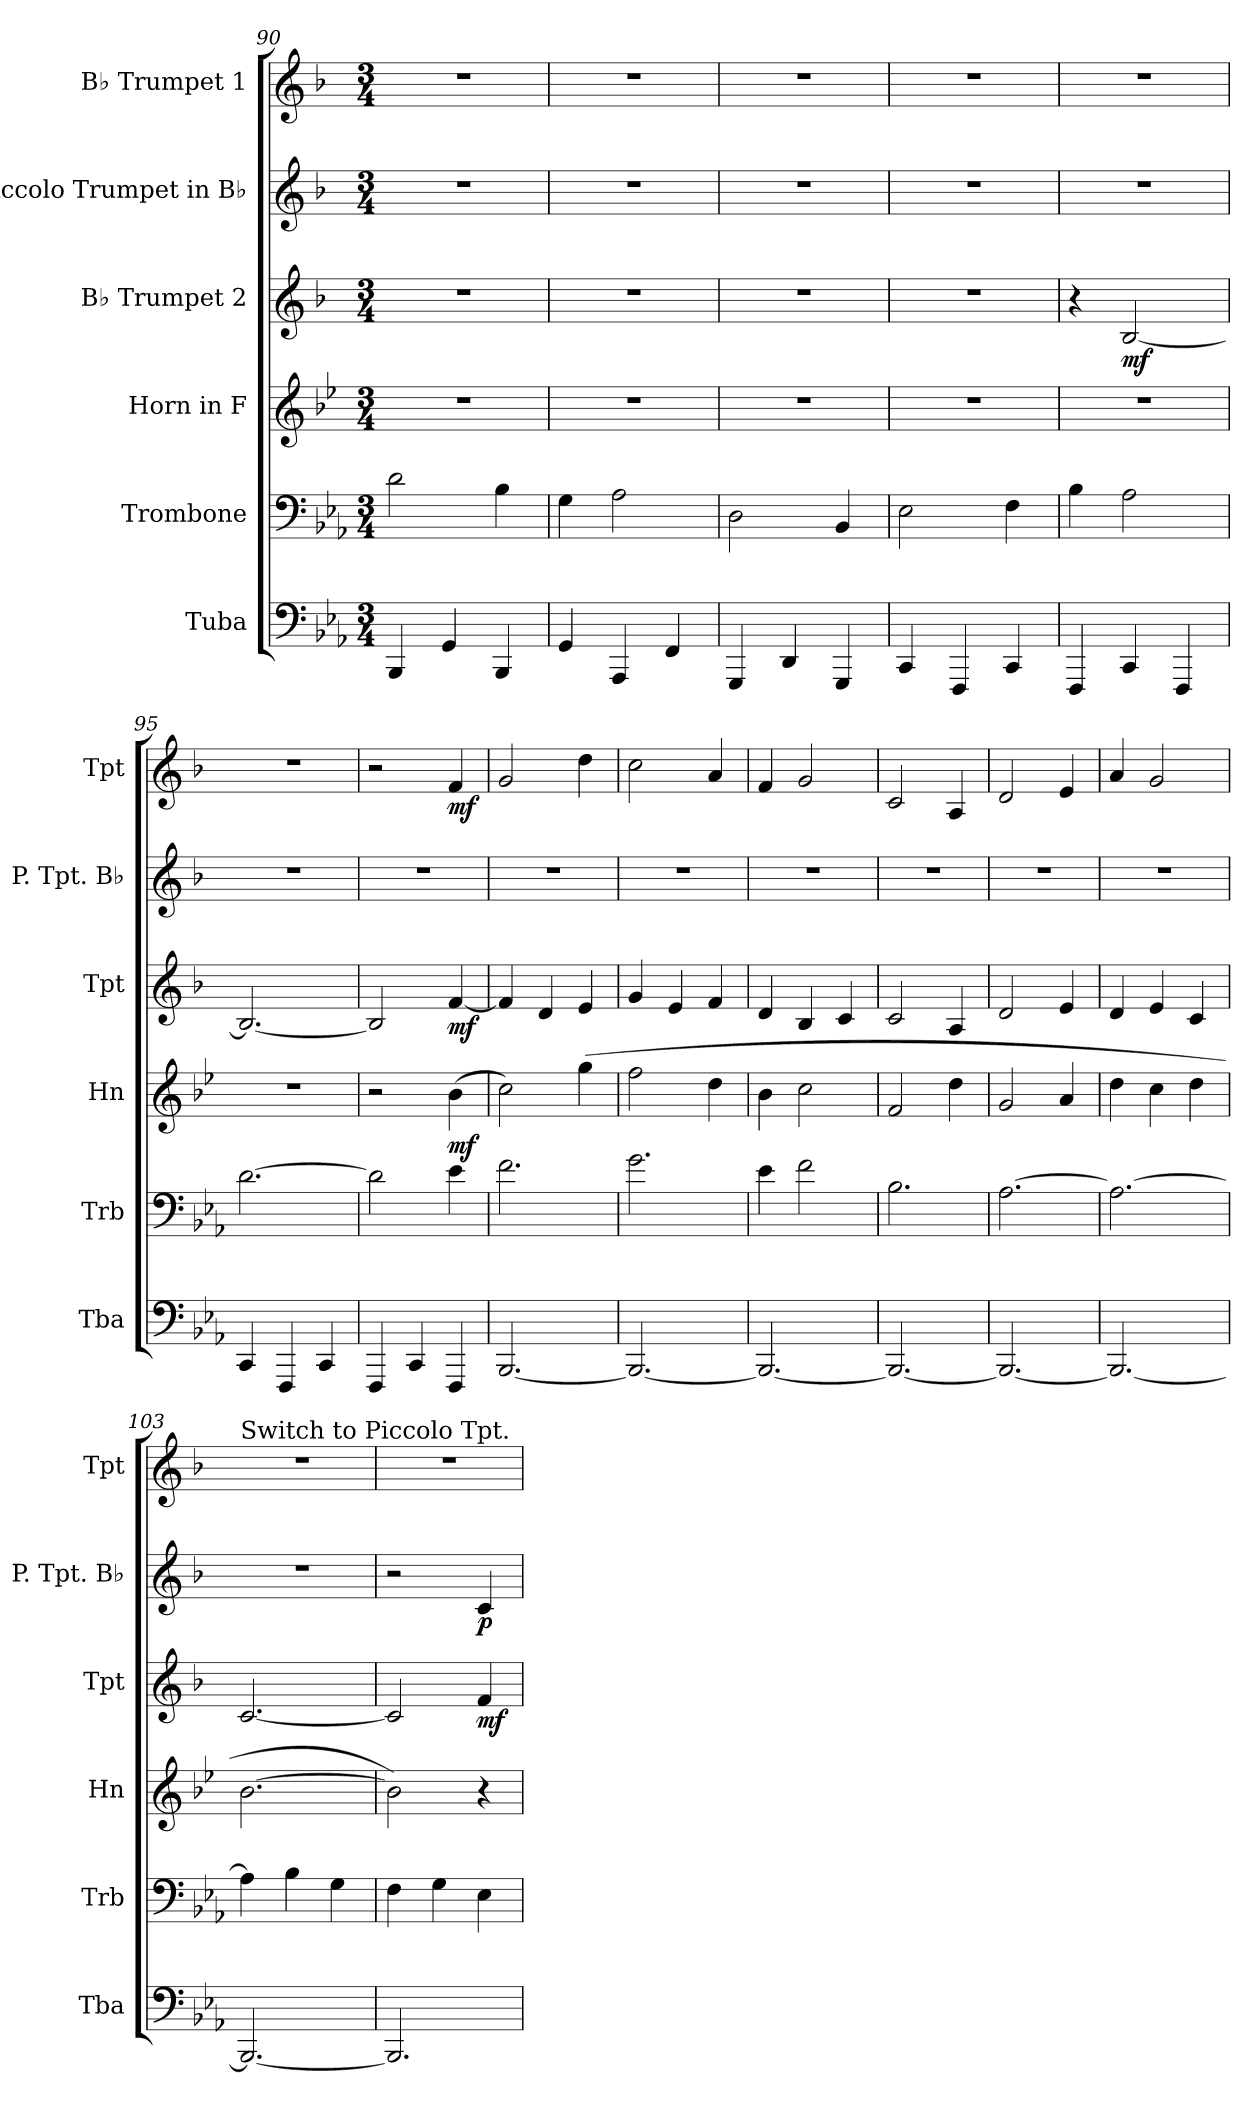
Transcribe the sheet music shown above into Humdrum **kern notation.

**kern	**kern	**kern	**dynam	**kern	**dynam	**kern	**dynam	**kern	**dynam
*part6	*part5	*part4	*part4	*part3	*part3	*part2	*part2	*part1	*part1
*staff6	*staff5	*staff4	*staff4	*staff3	*staff3	*staff2	*staff2	*staff1	*staff1
*I"Tuba	*I"Trombone	*I"Horn in F	*	*I"B♭ Trumpet 2	*	*I"Piccolo Trumpet in B♭	*	*I"B♭ Trumpet 1	*
*I'Tba	*I'Trb	*I'Hn	*	*I'Tpt	*	*I'P. Tpt. B♭	*	*I'Tpt	*
!!LO:PB:g=z
*clefF4	*clefF4	*clefG2	*	*clefG2	*	*clefG2	*	*clefG2	*
*	*	*ITrd4c7	*	*ITrd1c2	*	*ITrd-6c-10	*	*ITrd1c2	*
*k[b-e-a-]	*k[b-e-a-]	*k[b-e-a-]	*	*k[b-e-a-]	*	*k[b-e-a-]	*	*k[b-e-a-]	*
*M3/4	*M3/4	*M3/4	*	*M3/4	*	*M3/4	*	*M3/4	*
=90	=90	=90	=90	=90	=90	=90	=90	=90	=90
4BBB-/	2d\	2.r	.	2.r	.	2.r	.	2.r	.
4GG/	.	.	.	.	.	.	.	.	.
4BBB-/	4B-\	.	.	.	.	.	.	.	.
=91	=91	=91	=91	=91	=91	=91	=91	=91	=91
4GG/	4G\	2.r	.	2.r	.	2.r	.	2.r	.
4AAA-/	2A-\	.	.	.	.	.	.	.	.
4FF/	.	.	.	.	.	.	.	.	.
=92	=92	=92	=92	=92	=92	=92	=92	=92	=92
4GGG/	2D\	2.r	.	2.r	.	2.r	.	2.r	.
4DD/	.	.	.	.	.	.	.	.	.
4GGG/	4BB-/	.	.	.	.	.	.	.	.
=93	=93	=93	=93	=93	=93	=93	=93	=93	=93
4CC/	2E-\	2.r	.	2.r	.	2.r	.	2.r	.
4FFF/	.	.	.	.	.	.	.	.	.
4CC/	4F\	.	.	.	.	.	.	.	.
=94	=94	=94	=94	=94	=94	=94	=94	=94	=94
4FFF/	4B-\	2.r	.	4r	.	2.r	.	2.r	.
!	!	!	!	!	!LO:DY:b	!	!	!	!
4CC/	2A-\	.	.	[2A-/	mf	.	.	.	.
4FFF/	.	.	.	.	.	.	.	.	.
=95	=95	=95	=95	=95	=95	=95	=95	=95	=95
4CC/	[2.d\	2.r	.	2.A-/_	.	2.r	.	2.r	.
4FFF/	.	.	.	.	.	.	.	.	.
4CC/	.	.	.	.	.	.	.	.	.
=96	=96	=96	=96	=96	=96	=96	=96	=96	=96
4FFF/	2d\]	2r	.	2A-/]	.	2.r	.	2r	.
4CC/	.	.	.	.	.	.	.	.	.
!	!	!	!LO:DY:b	!	!LO:DY:b	!	!	!	!LO:DY:b
4FFF/	4e-\	(4e-\	mf	[4e-/	mf	.	.	4e-/	mf
=97	=97	=97	=97	=97	=97	=97	=97	=97	=97
[2.BBB-/	2.f\	2f\)	.	4e-/]	.	2.r	.	2f/	.
.	.	.	.	4c/	.	.	.	.	.
.	.	(4cc\	.	4d/	.	.	.	4cc\	.
!!LO:LB:g=z
=98	=98	=98	=98	=98	=98	=98	=98	=98	=98
2.BBB-/_	2.g\	2b-\	.	4f/	.	2.r	.	2b-\	.
.	.	.	.	4d/	.	.	.	.	.
.	.	4g\	.	4e-/	.	.	.	4g/	.
=99	=99	=99	=99	=99	=99	=99	=99	=99	=99
2.BBB-/_	4e-\	4e-\	.	4c/	.	2.r	.	4e-/	.
.	2f\	2f\	.	4A-/	.	.	.	2f/	.
.	.	.	.	4B-/	.	.	.	.	.
=100	=100	=100	=100	=100	=100	=100	=100	=100	=100
2.BBB-/_	2.B-\	2B-/	.	2B-/	.	2.r	.	2B-/	.
.	.	4g\	.	4G/	.	.	.	4G/	.
=101	=101	=101	=101	=101	=101	=101	=101	=101	=101
2.BBB-/_	[2.A-\	2c/	.	2c/	.	2.r	.	2c/	.
.	.	4d/	.	4d/	.	.	.	4d/	.
=102	=102	=102	=102	=102	=102	=102	=102	=102	=102
2.BBB-/_	2.A-\_	4g\	.	4c/	.	2.r	.	4g/	.
.	.	4f\	.	4d/	.	.	.	2f/	.
.	.	4g\	.	4B-/	.	.	.	.	.
=103	=103	=103	=103	=103	=103	=103	=103	=103	=103
!	!	!	!	!	!	!	!	!LO:TX:a:t=Switch to Piccolo Tpt.	!
2.BBB-/_	4A-\]	[2.e-\	.	[2.B-/	.	2.r	.	2.r	.
.	4B-\	.	.	.	.	.	.	.	.
.	4G\	.	.	.	.	.	.	.	.
=104	=104	=104	=104	=104	=104	=104	=104	=104	=104
2.BBB-/]	4F\	2e-\])	.	2B-/]	.	2r	.	2.r	.
.	4G\	.	.	.	.	.	.	.	.
!	!	!	!	!	!LO:DY:b	!	!LO:DY:b	!	!
.	4E-\	4r	.	4e-/	mf	4b-/	p	.	.
=	=	=	=	=	=	=	=	=	=
*-	*-	*-	*-	*-	*-	*-	*-	*-	*-
